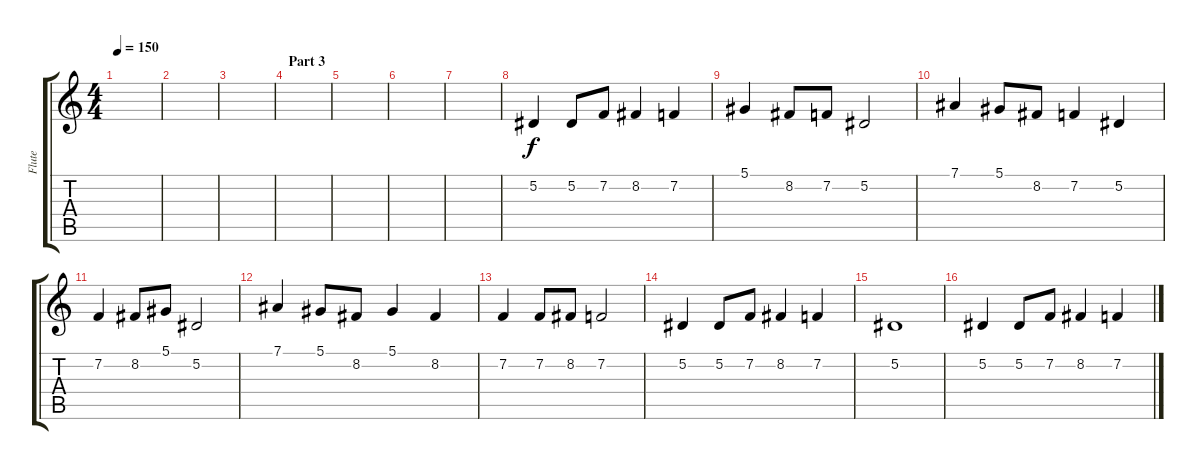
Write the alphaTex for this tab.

\track ("Flute " "Flute ") {instrument flute}
\staff {score tabs}
\tuning (Eb4 Bb3 Gb3 Db3 Ab2 Eb2) {hide}
\ts (4 4)
\tempo 150
\clef g2
\ks c
|
|
|
\section ("" "Part 3")
|
|
|
|
5.2.4{balance 8} 5.2.8 7.2.8 8.2.4 7.2.4 |
5.1.4 8.2.8 7.2.8 5.2.2 |
7.1.4 5.1.8 8.2.8 7.2.4 5.2.4 |
7.2.4 8.2.8 5.1.8 5.2.2 |
7.1.4 5.1.8 8.2.8 5.1.4 8.2.4 |
7.2.4 7.2.8 8.2.8 7.2.2 |
5.2.4 5.2.8 7.2.8 8.2.4 7.2.4 |
5.2.1 |
5.2.4{balance 3} 5.2.8 7.2.8 8.2.4 7.2.4
